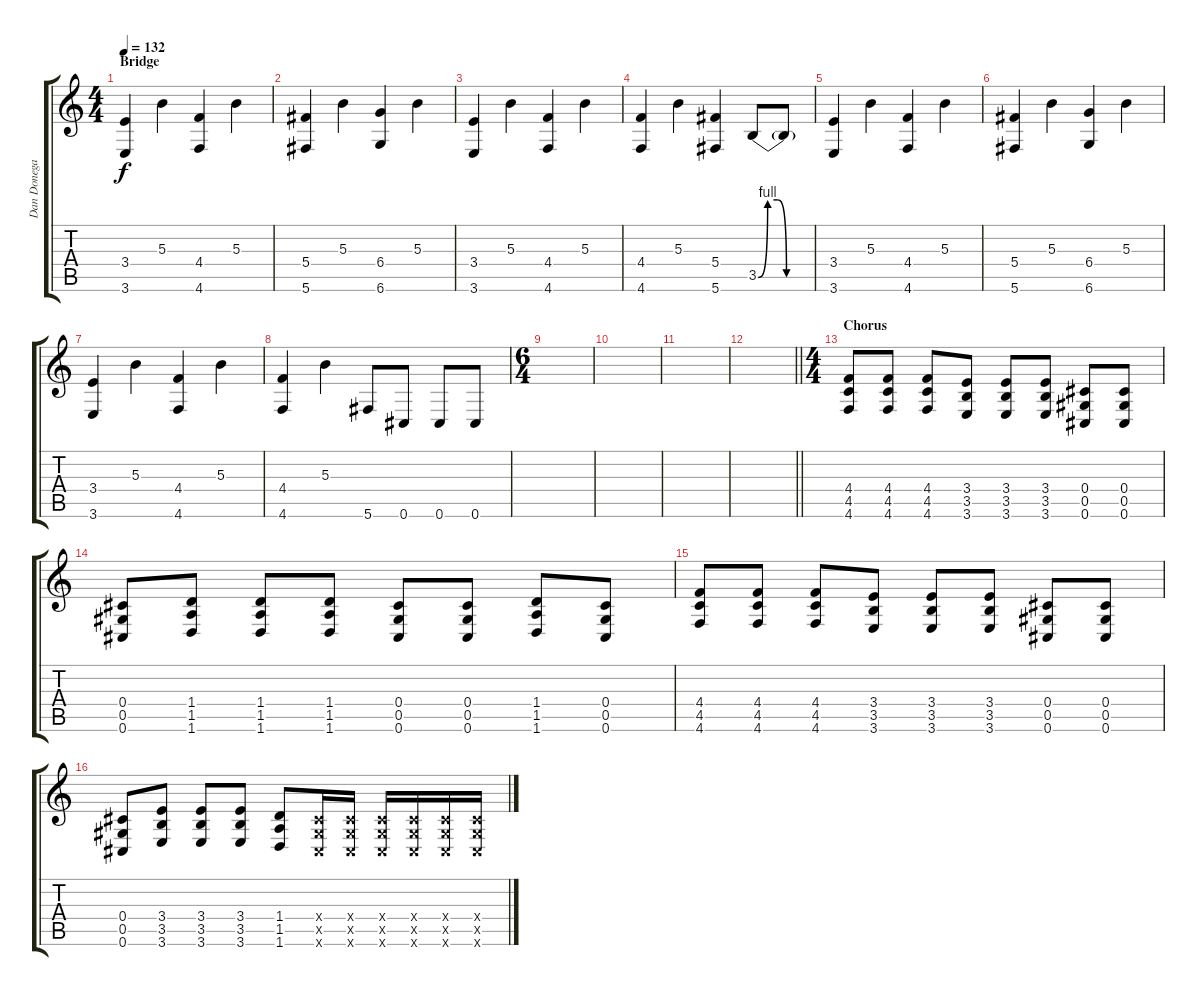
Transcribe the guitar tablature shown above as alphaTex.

\track ("Dan Donegan 2" "Dan Donega") {instrument distortionguitar}
\staff {score tabs}
\tuning (Eb4 Bb3 Gb3 Db3 Ab2 Db2) {hide}
\ts (4 4)
\section ("" "Bridge")
\tempo 132
\clef g2
\ks c
(3.4 3.6).4{dy f} 5.3.4 (4.4 4.6).4 5.3.4 |
(5.4 5.6).4 5.3.4 (6.4 6.6).4 5.3.4 |
(3.4 3.6).4 5.3.4 (4.4 4.6).4 5.3.4 |
(4.4 4.6).4 5.3.4 (5.4 5.6).4 3.5{be (custom 0 0 10 4 20 4 30 0 60 0)}.8 3.5{t}.8 |
(3.4 3.6).4 5.3.4 (4.4 4.6).4 5.3.4 |
(5.4 5.6).4 5.3.4 (6.4 6.6).4 5.3.4 |
(3.4 3.6).4 5.3.4 (4.4 4.6).4 5.3.4 |
(4.4 4.6).4 5.3.4 5.6.8 0.6.8 0.6.8 0.6.8 |
\ts (6 4)
|
|
|
\barLineRight lightlight
|
\ts (4 4)
\section ("" "Chorus")
(4.4 4.5 4.6).8 (4.4 4.5 4.6).8 (4.4 4.5 4.6).8 (3.4 3.5 3.6).8 (3.4 3.5 3.6).8 (3.4 3.5 3.6).8 (0.4 0.5 0.6).8 (0.4 0.5 0.6).8 |
(0.4 0.5 0.6).8 (1.4 1.5 1.6).8 (1.4 1.5 1.6).8 (1.4 1.5 1.6).8 (0.4 0.5 0.6).8 (0.4 0.5 0.6).8 (1.4 1.5 1.6).8 (0.4 0.5 0.6).8 |
(4.4 4.5 4.6).8 (4.4 4.5 4.6).8 (4.4 4.5 4.6).8 (3.4 3.5 3.6).8 (3.4 3.5 3.6).8 (3.4 3.5 3.6).8 (0.4 0.5 0.6).8 (0.4 0.5 0.6).8 |
(0.4 0.5 0.6).8 (3.4 3.5 3.6).8 (3.4 3.5 3.6).8 (3.4 3.5 3.6).8 (1.4 1.5 1.6).8 (0.4{x} 0.5{x} 0.6{x}).16 (0.4{x} 0.5{x} 0.6{x}).16 (0.4{x} 0.5{x} 0.6{x}).16 (0.4{x} 0.5{x} 0.6{x}).16 (0.4{x} 0.5{x} 0.6{x}).16 (0.4{x} 0.5{x} 0.6{x}).16
